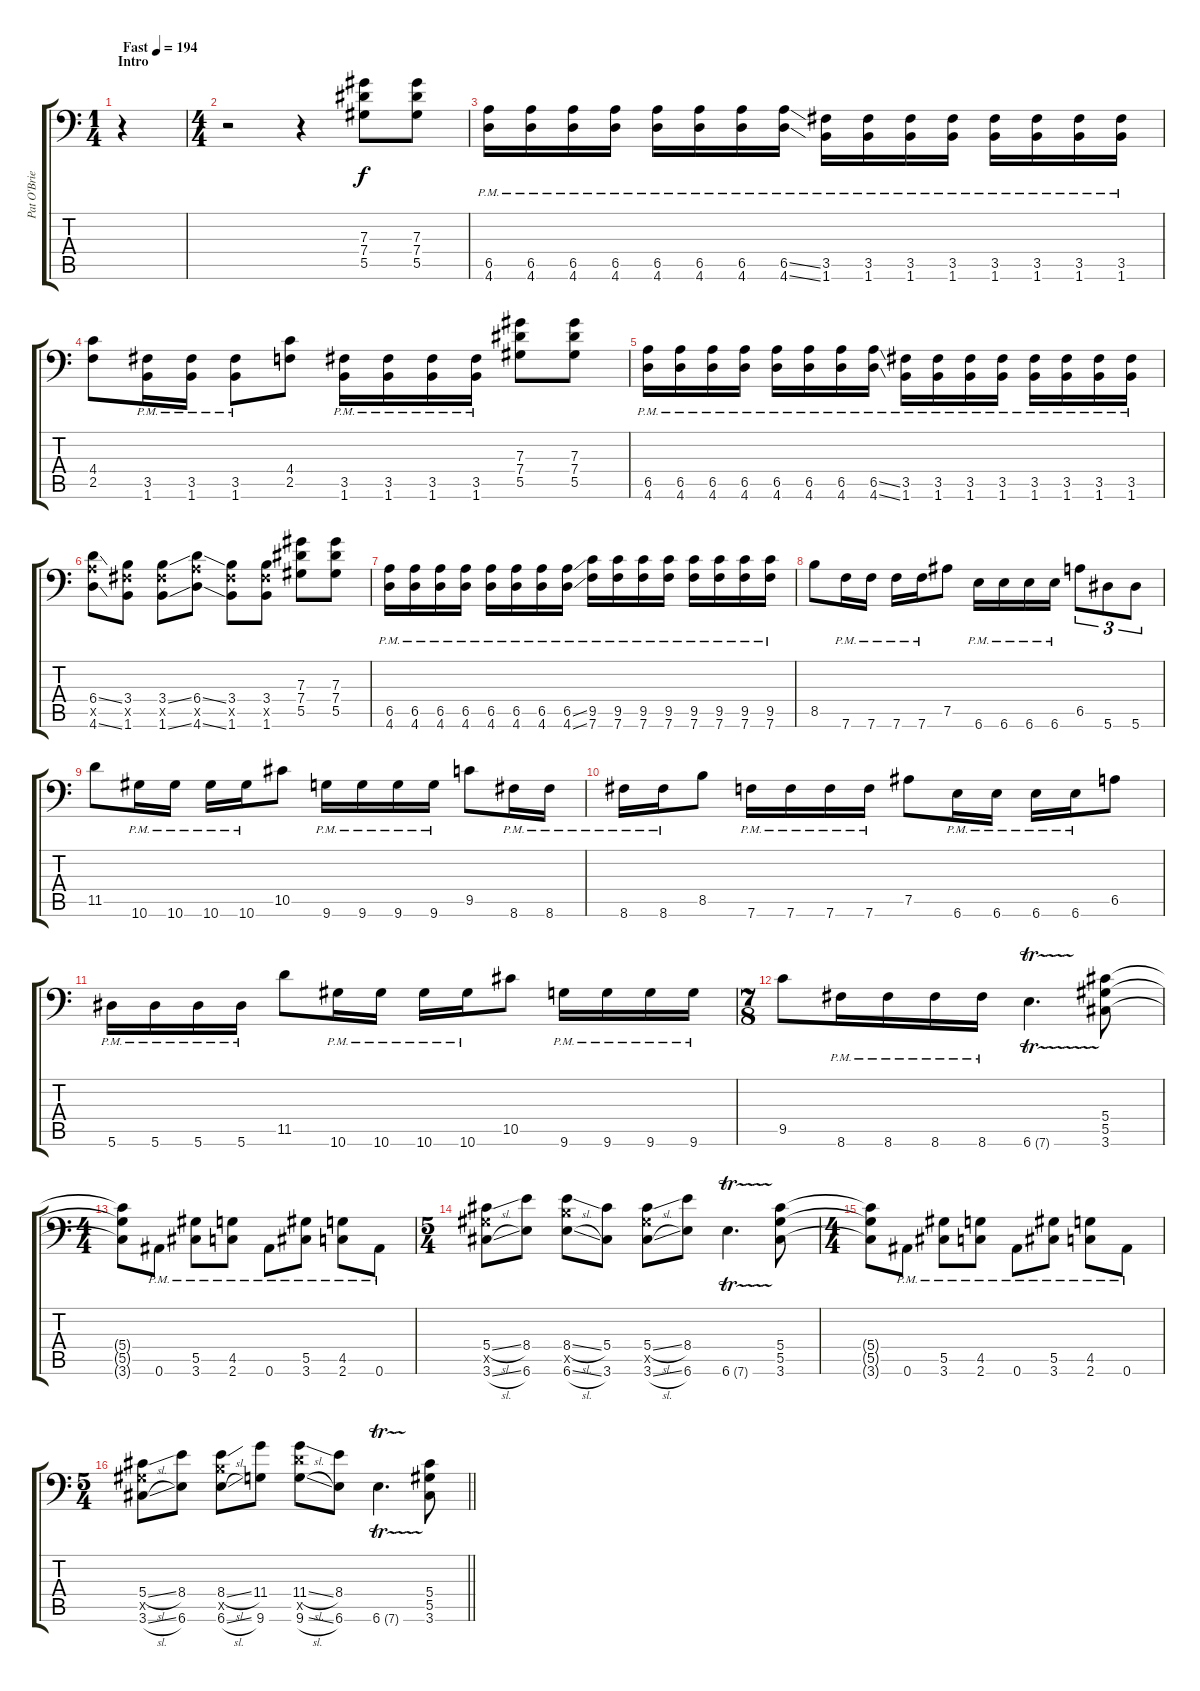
\track ("Pat O'Brien" "Pat O'Brie") {instrument distortionguitar}
\staff {score tabs}
\tuning (Bb3 F3 Db3 Ab2 Eb2 Bb1) {hide}
\ts (1 4)
\section ("" "Intro")
\tempo (194 "Fast")
\clef f4
\ks c
r.4{dy f instrument distortionguitar} |
\ts (4 4)
r.2 r.4 (7.3 7.4 5.5).8 (7.3 7.4 5.5).8 |
(6.5{pm} 4.6{pm}).16 (6.5{pm} 4.6{pm}).16 (6.5{pm} 4.6{pm}).16 (6.5{pm} 4.6{pm}).16 (6.5{pm} 4.6{pm}).16 (6.5{pm} 4.6{pm}).16 (6.5{pm} 4.6{pm}).16 (6.5{ss pm} 4.6{ss pm}).16 (3.5{pm} 1.6{pm}).16 (3.5{pm} 1.6{pm}).16 (3.5{pm} 1.6{pm}).16 (3.5{pm} 1.6{pm}).16 (3.5{pm} 1.6{pm}).16 (3.5{pm} 1.6{pm}).16 (3.5{pm} 1.6{pm}).16 (3.5{pm} 1.6{pm}).16 |
(4.4 2.5).8 (3.5{pm} 1.6{pm}).16 (3.5{pm} 1.6{pm}).16 (3.5{pm} 1.6{pm}).8 (4.4 2.5).8 (3.5{pm} 1.6{pm}).16 (3.5{pm} 1.6{pm}).16 (3.5{pm} 1.6{pm}).16 (3.5{pm} 1.6{pm}).16 (7.3 7.4 5.5).8 (7.3 7.4 5.5).8 |
(6.5{pm} 4.6{pm}).16 (6.5{pm} 4.6{pm}).16 (6.5{pm} 4.6{pm}).16 (6.5{pm} 4.6{pm}).16 (6.5{pm} 4.6{pm}).16 (6.5{pm} 4.6{pm}).16 (6.5{pm} 4.6{pm}).16 (6.5{ss pm} 4.6{ss pm}).16 (3.5{pm} 1.6{pm}).16 (3.5{pm} 1.6{pm}).16 (3.5{pm} 1.6{pm}).16 (3.5{pm} 1.6{pm}).16 (3.5{pm} 1.6{pm}).16 (3.5{pm} 1.6{pm}).16 (3.5{pm} 1.6{pm}).16 (3.5{pm} 1.6{pm}).16 |
(6.4{ss} 6.5{x} 4.6{ss}).8 (3.4 3.5{x} 1.6).8 (3.4{ss} 3.5{x} 1.6{ss}).8 (6.4{ss} 6.5{x} 4.6{ss}).8 (3.4 3.5{x} 1.6).8 (3.4 3.5{x} 1.6).8 (7.3 7.4 5.5).8 (7.3 7.4 5.5).8 |
(6.5{pm} 4.6{pm}).16 (6.5{pm} 4.6{pm}).16 (6.5{pm} 4.6{pm}).16 (6.5{pm} 4.6{pm}).16 (6.5{pm} 4.6{pm}).16 (6.5{pm} 4.6{pm}).16 (6.5{pm} 4.6{pm}).16 (6.5{ss pm} 4.6{ss pm}).16 (9.5{pm} 7.6{pm}).16 (9.5{pm} 7.6{pm}).16 (9.5{pm} 7.6{pm}).16 (9.5{pm} 7.6{pm}).16 (9.5{pm} 7.6{pm}).16 (9.5{pm} 7.6{pm}).16 (9.5{pm} 7.6{pm}).16 (9.5{pm} 7.6{pm}).16 |
8.5.8 7.6{pm}.16 7.6{pm}.16 7.6{pm}.16 7.6{pm}.16 7.5.8 6.6{pm}.16 6.6{pm}.16 6.6{pm}.16 6.6{pm}.16 6.5.8{tu (3 2)} 5.6.8{tu (3 2)} 5.6.8{tu (3 2)} |
11.5.8 10.6{pm}.16 10.6{pm}.16 10.6{pm}.16 10.6{pm}.16 10.5.8 9.6{pm}.16 9.6{pm}.16 9.6{pm}.16 9.6{pm}.16 9.5.8 8.6{pm}.16 8.6{pm}.16 |
8.6{pm}.16 8.6{pm}.16 8.5.8 7.6{pm}.16 7.6{pm}.16 7.6{pm}.16 7.6{pm}.16 7.5.8 6.6{pm}.16 6.6{pm}.16 6.6{pm}.16 6.6{pm}.16 6.5.8 |
5.6{pm}.16 5.6{pm}.16 5.6{pm}.16 5.6{pm}.16 11.5.8 10.6{pm}.16 10.6{pm}.16 10.6{pm}.16 10.6{pm}.16 10.5.8 9.6{pm}.16 9.6{pm}.16 9.6{pm}.16 9.6{pm}.16 |
\ts (7 8)
9.5.8 8.6{pm}.16 8.6{pm}.16 8.6{pm}.16 8.6{pm}.16 6.6{tr (7 16)}.4{d} (5.4 5.5 3.6).8 |
\ts (4 4)
(5.4{t} 5.5{t} 3.6{t}).8 0.6{pm}.8 (5.5{pm} 3.6{pm}).8 (4.5{pm} 2.6{pm}).8 0.6{pm}.8 (5.5{pm} 3.6{pm}).8 (4.5{pm} 2.6{pm}).8 0.6{pm}.8 |
\ts (5 4)
(5.4{sl} 5.5{x} 3.6{sl}).8 (8.4 6.6).8 (8.4{sl} 8.5{x} 6.6{sl}).8 (5.4 3.6).8 (5.4{sl} 5.5{x} 3.6{sl}).8 (8.4 6.6).8 6.6{tr (7 16)}.4{d} (5.4 5.5 3.6).8 |
\ts (4 4)
(5.4{t} 5.5{t} 3.6{t}).8 0.6{pm}.8 (5.5{pm} 3.6{pm}).8 (4.5{pm} 2.6{pm}).8 0.6{pm}.8 (5.5{pm} 3.6{pm}).8 (4.5{pm} 2.6{pm}).8 0.6{pm}.8 |
\ts (5 4)
\barLineRight lightlight
(5.4{sl} 5.5{x} 3.6{sl}).8 (8.4 6.6).8 (8.4{sl} 8.5{x} 6.6{sl}).8 (11.4 9.6).8 (11.4{sl} 11.5{x} 9.6{sl}).8 (8.4 6.6).8 6.6{tr (7 16)}.4{d} (5.4 5.5 3.6).8
